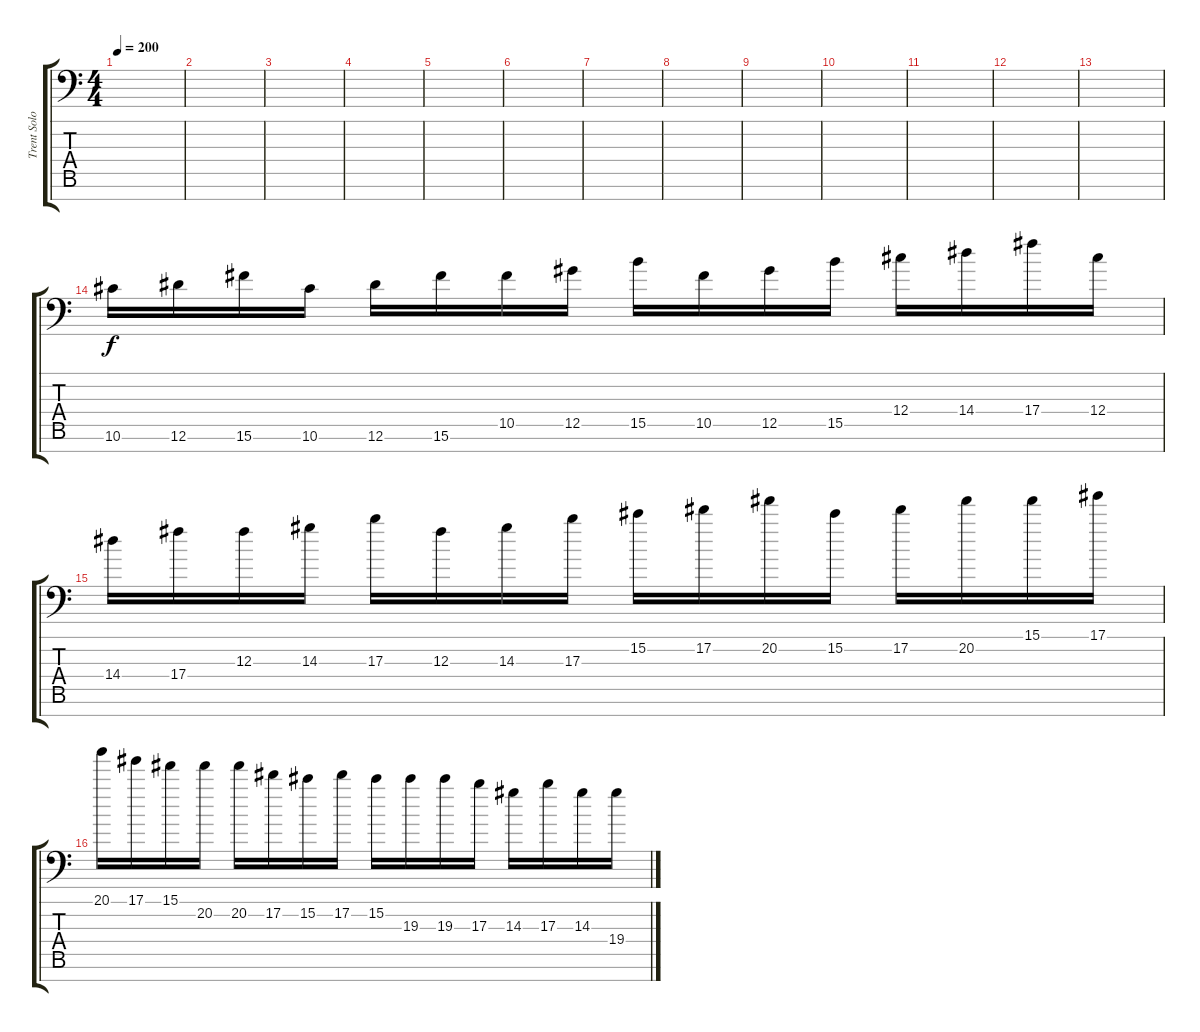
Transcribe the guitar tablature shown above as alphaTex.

\track ("Trent Solo" "Trent Solo") {instrument overdrivenguitar}
\staff {score tabs}
\tuning (Eb4 Bb3 Gb3 Db3 Ab2 Eb2 Ab1) {hide}
\ts (4 4)
\tempo 200
\clef f4
\ks c
|
|
|
|
|
|
|
|
|
|
|
|
|
10.6.16 12.6.16 15.6.16 10.6.16 12.6.16 15.6.16 10.5.16 12.5.16 15.5.16 10.5.16 12.5.16 15.5.16 12.4.16 14.4.16 17.4.16 12.4.16 |
14.4.16 17.4.16 12.3.16 14.3.16 17.3.16 12.3.16 14.3.16 17.3.16 15.2.16 17.2.16 20.2.16 15.2.16 17.2.16 20.2.16 15.1.16 17.1.16 |
20.1.16 17.1.16 15.1.16 20.2.16 20.2.16 17.2.16 15.2.16 17.2.16 15.2.16 19.3.16 19.3.16 17.3.16 14.3.16 17.3.16 14.3.16 19.4.16
